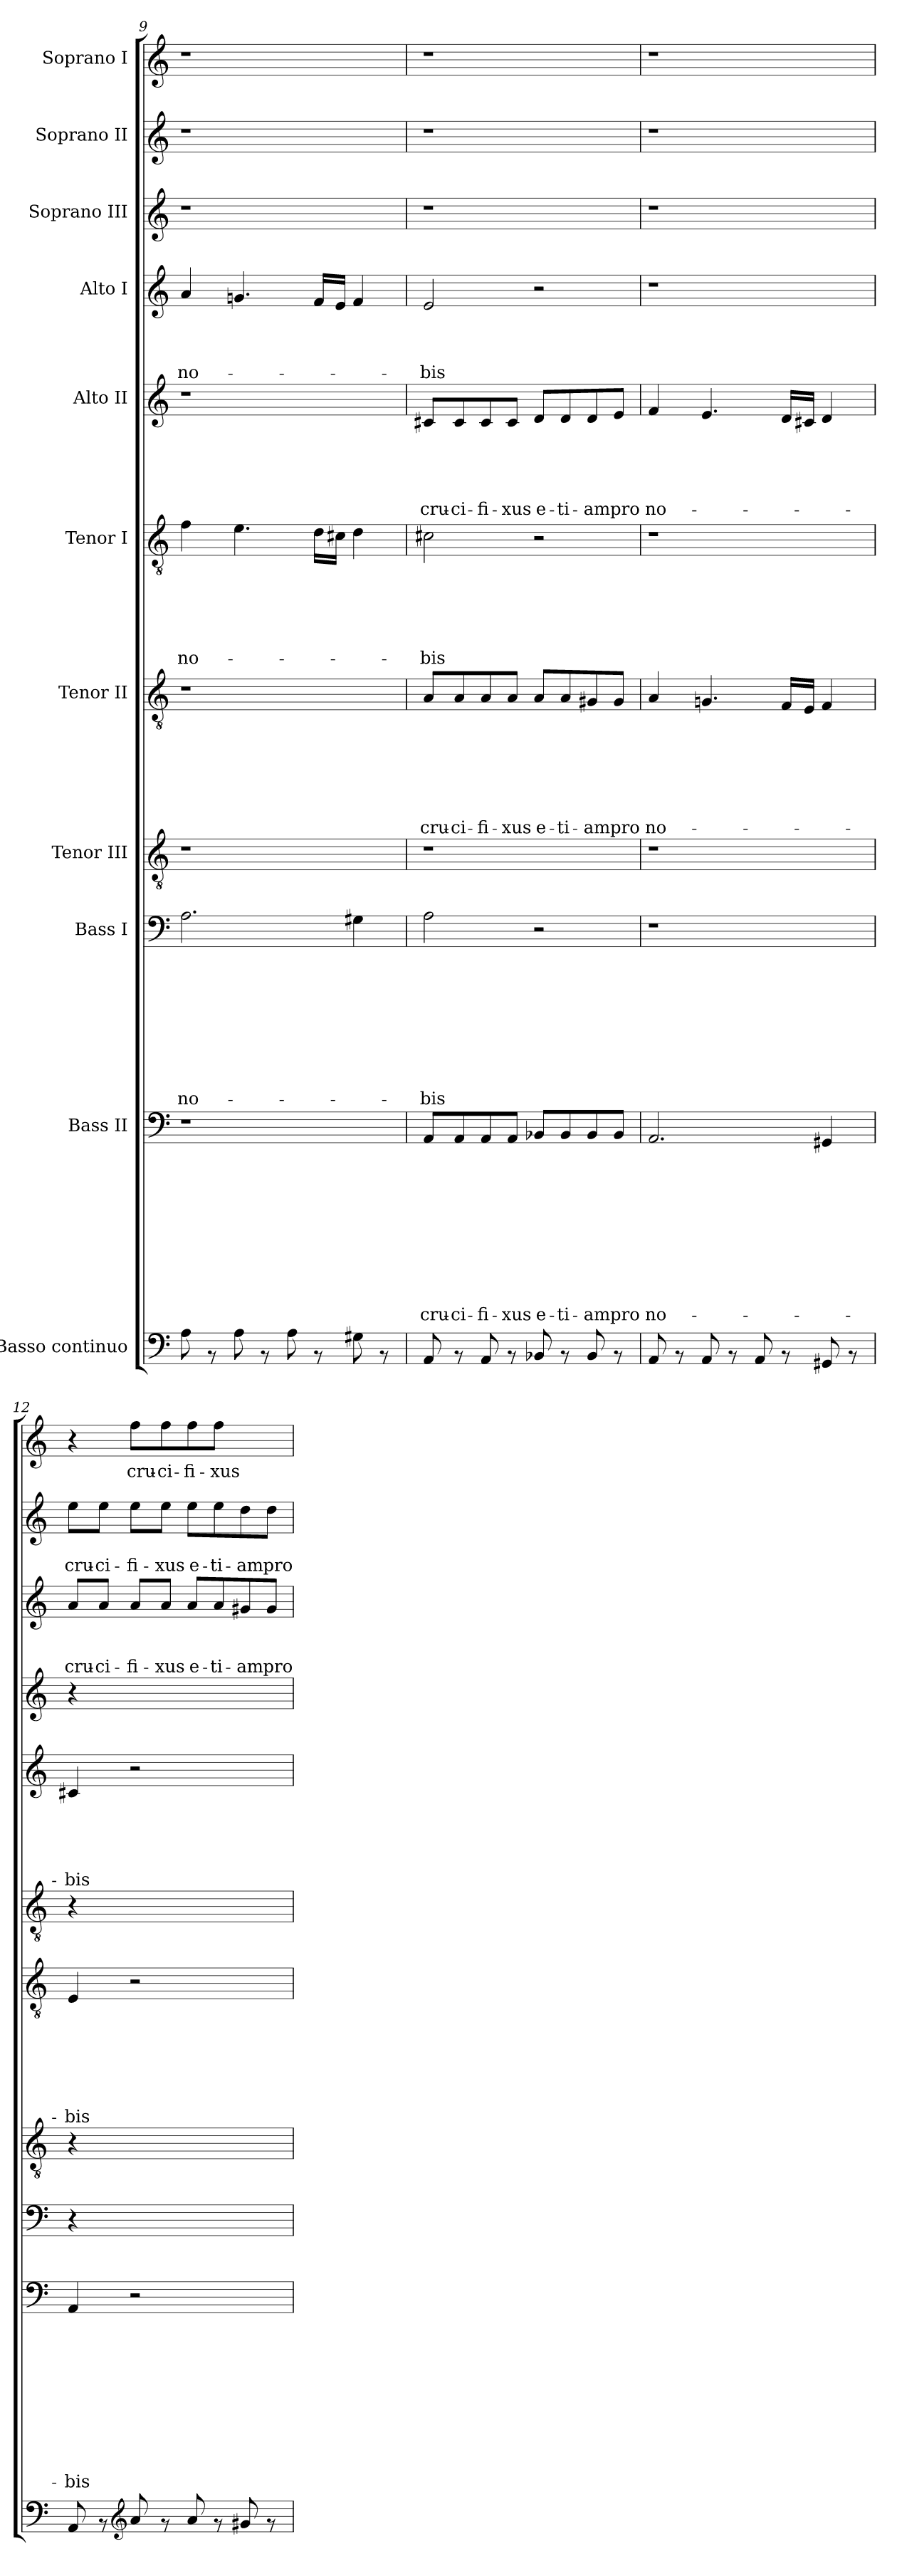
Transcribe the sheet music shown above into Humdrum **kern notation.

**kern	**kern	**text	**text	**text	**text	**text	**text	**text	**text	**text	**text	**kern	**text	**text	**text	**text	**text	**text	**text	**text	**text	**kern	**kern	**text	**text	**text	**text	**text	**text	**text	**kern	**text	**text	**text	**text	**text	**text	**kern	**text	**text	**text	**text	**text	**kern	**text	**text	**text	**text	**kern	**text	**text	**text	**kern	**text	**text	**kern	**text
*part11	*part10	*part10	*part10	*part10	*part10	*part10	*part10	*part10	*part10	*part10	*part10	*part9	*part9	*part9	*part9	*part9	*part9	*part9	*part9	*part9	*part9	*part8	*part7	*part7	*part7	*part7	*part7	*part7	*part7	*part7	*part6	*part6	*part6	*part6	*part6	*part6	*part6	*part5	*part5	*part5	*part5	*part5	*part5	*part4	*part4	*part4	*part4	*part4	*part3	*part3	*part3	*part3	*part2	*part2	*part2	*part1	*part1
*staff11	*staff10	*staff10	*staff10	*staff10	*staff10	*staff10	*staff10	*staff10	*staff10	*staff10	*staff10	*staff9	*staff9	*staff9	*staff9	*staff9	*staff9	*staff9	*staff9	*staff9	*staff9	*staff8	*staff7	*staff7	*staff7	*staff7	*staff7	*staff7	*staff7	*staff7	*staff6	*staff6	*staff6	*staff6	*staff6	*staff6	*staff6	*staff5	*staff5	*staff5	*staff5	*staff5	*staff5	*staff4	*staff4	*staff4	*staff4	*staff4	*staff3	*staff3	*staff3	*staff3	*staff2	*staff2	*staff2	*staff1	*staff1
*I"Basso continuo	*I"Bass II	*	*	*	*	*	*	*	*	*	*	*I"Bass I	*	*	*	*	*	*	*	*	*	*I"Tenor III	*I"Tenor II	*	*	*	*	*	*	*	*I"Tenor I	*	*	*	*	*	*	*I"Alto II	*	*	*	*	*	*I"Alto I	*	*	*	*	*I"Soprano III	*	*	*	*I"Soprano II	*	*	*I"Soprano I	*
*clefF4	*clefF4	*	*	*	*	*	*	*	*	*	*	*clefF4	*	*	*	*	*	*	*	*	*	*clefGv2	*clefGv2	*	*	*	*	*	*	*	*clefGv2	*	*	*	*	*	*	*clefG2	*	*	*	*	*	*clefG2	*	*	*	*	*clefG2	*	*	*	*clefG2	*	*	*clefG2	*
*ITrd7c12	*	*	*	*	*	*	*	*	*	*	*	*	*	*	*	*	*	*	*	*	*	*	*	*	*	*	*	*	*	*	*	*	*	*	*	*	*	*	*	*	*	*	*	*	*	*	*	*	*	*	*	*	*	*	*	*	*
*k[]	*k[]	*	*	*	*	*	*	*	*	*	*	*k[]	*	*	*	*	*	*	*	*	*	*k[]	*k[]	*	*	*	*	*	*	*	*k[]	*	*	*	*	*	*	*k[]	*	*	*	*	*	*k[]	*	*	*	*	*k[]	*	*	*	*k[]	*	*	*k[]	*
*C:	*C:	*	*	*	*	*	*	*	*	*	*	*C:	*	*	*	*	*	*	*	*	*	*C:	*C:	*	*	*	*	*	*	*	*C:	*	*	*	*	*	*	*C:	*	*	*	*	*	*C:	*	*	*	*	*C:	*	*	*	*C:	*	*	*C:	*
=9	=9	=9	=9	=9	=9	=9	=9	=9	=9	=9	=9	=9	=9	=9	=9	=9	=9	=9	=9	=9	=9	=9	=9	=9	=9	=9	=9	=9	=9	=9	=9	=9	=9	=9	=9	=9	=9	=9	=9	=9	=9	=9	=9	=9	=9	=9	=9	=9	=9	=9	=9	=9	=9	=9	=9	=9	=9
!	!	!	!	!	!	!	!	!	!	!	!	!	!	!	!	!	!	!	!	!	!LO:LY:b	!	!	!	!	!	!	!	!	!	!	!	!	!	!	!	!LO:LY:b	!	!	!	!	!	!	!	!	!	!	!LO:LY:b	!	!	!	!	!	!	!	!	!
8AA\	1r	.	.	.	.	.	.	.	.	.	.	2.A\	.	.	.	.	.	.	.	.	no-	1r	1r	.	.	.	.	.	.	.	4f\	.	.	.	.	.	no-	1r	.	.	.	.	.	4a/	.	.	.	no-	1r	.	.	.	1r	.	.	1r	.
8rAA	.	.	.	.	.	.	.	.	.	.	.	.	.	.	.	.	.	.	.	.	.	.	.	.	.	.	.	.	.	.	.	.	.	.	.	.	.	.	.	.	.	.	.	.	.	.	.	.	.	.	.	.	.	.	.	.	.
8AA\	.	.	.	.	.	.	.	.	.	.	.	.	.	.	.	.	.	.	.	.	.	.	.	.	.	.	.	.	.	.	4.e\	.	.	.	.	.	.	.	.	.	.	.	.	4.gn/	.	.	.	.	.	.	.	.	.	.	.	.	.
8rAA	.	.	.	.	.	.	.	.	.	.	.	.	.	.	.	.	.	.	.	.	.	.	.	.	.	.	.	.	.	.	.	.	.	.	.	.	.	.	.	.	.	.	.	.	.	.	.	.	.	.	.	.	.	.	.	.	.
8AA\	.	.	.	.	.	.	.	.	.	.	.	.	.	.	.	.	.	.	.	.	.	.	.	.	.	.	.	.	.	.	.	.	.	.	.	.	.	.	.	.	.	.	.	.	.	.	.	.	.	.	.	.	.	.	.	.	.
8rAA	.	.	.	.	.	.	.	.	.	.	.	.	.	.	.	.	.	.	.	.	.	.	.	.	.	.	.	.	.	.	16d\LL	.	.	.	.	.	.	.	.	.	.	.	.	16f/LL	.	.	.	.	.	.	.	.	.	.	.	.	.
.	.	.	.	.	.	.	.	.	.	.	.	.	.	.	.	.	.	.	.	.	.	.	.	.	.	.	.	.	.	.	16c#X\JJ	.	.	.	.	.	.	.	.	.	.	.	.	16e/JJ	.	.	.	.	.	.	.	.	.	.	.	.	.
8GG#X\	.	.	.	.	.	.	.	.	.	.	.	4G#X\	.	.	.	.	.	.	.	.	.	.	.	.	.	.	.	.	.	.	4d\	.	.	.	.	.	.	.	.	.	.	.	.	4f/	.	.	.	.	.	.	.	.	.	.	.	.	.
8rAA	.	.	.	.	.	.	.	.	.	.	.	.	.	.	.	.	.	.	.	.	.	.	.	.	.	.	.	.	.	.	.	.	.	.	.	.	.	.	.	.	.	.	.	.	.	.	.	.	.	.	.	.	.	.	.	.	.
=10	=10	=10	=10	=10	=10	=10	=10	=10	=10	=10	=10	=10	=10	=10	=10	=10	=10	=10	=10	=10	=10	=10	=10	=10	=10	=10	=10	=10	=10	=10	=10	=10	=10	=10	=10	=10	=10	=10	=10	=10	=10	=10	=10	=10	=10	=10	=10	=10	=10	=10	=10	=10	=10	=10	=10	=10	=10
!	!	!	!	!	!	!	!	!	!	!	!LO:LY:b	!	!	!	!	!	!	!	!	!	!LO:LY:b	!	!	!	!	!	!	!	!	!LO:LY:b	!	!	!	!	!	!	!LO:LY:b	!	!	!	!	!	!LO:LY:b	!	!	!	!	!LO:LY:b	!	!	!	!	!	!	!	!	!
8AAA/	8AA/L	.	.	.	.	.	.	.	.	.	cru-	2A\	.	.	.	.	.	.	.	.	-bis	1r	8A/L	.	.	.	.	.	.	cru-	2c#X\	.	.	.	.	.	-bis	8c#X/L	.	.	.	.	cru-	2e/	.	.	.	-bis	1r	.	.	.	1r	.	.	1r	.
!	!	!	!	!	!	!	!	!	!	!	!LO:LY:b	!	!	!	!	!	!	!	!	!	!	!	!	!	!	!	!	!	!	!LO:LY:b	!	!	!	!	!	!	!	!	!	!	!	!	!LO:LY:b	!	!	!	!	!	!	!	!	!	!	!	!	!	!
8rAA	8AA/	.	.	.	.	.	.	.	.	.	-ci-	.	.	.	.	.	.	.	.	.	.	.	8A/	.	.	.	.	.	.	-ci-	.	.	.	.	.	.	.	8c#/	.	.	.	.	-ci-	.	.	.	.	.	.	.	.	.	.	.	.	.	.
!	!	!	!	!	!	!	!	!	!	!	!LO:LY:b	!	!	!	!	!	!	!	!	!	!	!	!	!	!	!	!	!	!	!LO:LY:b	!	!	!	!	!	!	!	!	!	!	!	!	!LO:LY:b	!	!	!	!	!	!	!	!	!	!	!	!	!	!
8AAA/	8AA/	.	.	.	.	.	.	.	.	.	-fi-	.	.	.	.	.	.	.	.	.	.	.	8A/	.	.	.	.	.	.	-fi-	.	.	.	.	.	.	.	8c#/	.	.	.	.	-fi-	.	.	.	.	.	.	.	.	.	.	.	.	.	.
!	!	!	!	!	!	!	!	!	!	!	!LO:LY:b	!	!	!	!	!	!	!	!	!	!	!	!	!	!	!	!	!	!	!LO:LY:b	!	!	!	!	!	!	!	!	!	!	!	!	!LO:LY:b	!	!	!	!	!	!	!	!	!	!	!	!	!	!
8rAA	8AA/J	.	.	.	.	.	.	.	.	.	-xus	.	.	.	.	.	.	.	.	.	.	.	8A/J	.	.	.	.	.	.	-xus	.	.	.	.	.	.	.	8c#/J	.	.	.	.	-xus	.	.	.	.	.	.	.	.	.	.	.	.	.	.
!	!	!	!	!	!	!	!	!	!	!	!LO:LY:b	!	!	!	!	!	!	!	!	!	!	!	!	!	!	!	!	!	!	!LO:LY:b	!	!	!	!	!	!	!	!	!	!	!	!	!LO:LY:b	!	!	!	!	!	!	!	!	!	!	!	!	!	!
8BBB-X/	8BB-X/L	.	.	.	.	.	.	.	.	.	e-	2r	.	.	.	.	.	.	.	.	.	.	8A/L	.	.	.	.	.	.	e-	2r	.	.	.	.	.	.	8d/L	.	.	.	.	e-	2r	.	.	.	.	.	.	.	.	.	.	.	.	.
!	!	!	!	!	!	!	!	!	!	!	!LO:LY:b	!	!	!	!	!	!	!	!	!	!	!	!	!	!	!	!	!	!	!LO:LY:b	!	!	!	!	!	!	!	!	!	!	!	!	!LO:LY:b	!	!	!	!	!	!	!	!	!	!	!	!	!	!
8rAA	8BB-/	.	.	.	.	.	.	.	.	.	-ti-	.	.	.	.	.	.	.	.	.	.	.	8A/	.	.	.	.	.	.	-ti-	.	.	.	.	.	.	.	8d/	.	.	.	.	-ti-	.	.	.	.	.	.	.	.	.	.	.	.	.	.
!	!	!	!	!	!	!	!	!	!	!	!LO:LY:b	!	!	!	!	!	!	!	!	!	!	!	!	!	!	!	!	!	!	!LO:LY:b	!	!	!	!	!	!	!	!	!	!	!	!	!LO:LY:b	!	!	!	!	!	!	!	!	!	!	!	!	!	!
8BBB-/	8BB-/	.	.	.	.	.	.	.	.	.	-am	.	.	.	.	.	.	.	.	.	.	.	8G#X/	.	.	.	.	.	.	-am	.	.	.	.	.	.	.	8d/	.	.	.	.	-am	.	.	.	.	.	.	.	.	.	.	.	.	.	.
!	!	!	!	!	!	!	!	!	!	!	!LO:LY:b	!	!	!	!	!	!	!	!	!	!	!	!	!	!	!	!	!	!	!LO:LY:b	!	!	!	!	!	!	!	!	!	!	!	!	!LO:LY:b	!	!	!	!	!	!	!	!	!	!	!	!	!	!
8rAA	8BB-/J	.	.	.	.	.	.	.	.	.	pro	.	.	.	.	.	.	.	.	.	.	.	8G#/J	.	.	.	.	.	.	pro	.	.	.	.	.	.	.	8e/J	.	.	.	.	pro	.	.	.	.	.	.	.	.	.	.	.	.	.	.
!!LO:PB:g=z
=11	=11	=11	=11	=11	=11	=11	=11	=11	=11	=11	=11	=11	=11	=11	=11	=11	=11	=11	=11	=11	=11	=11	=11	=11	=11	=11	=11	=11	=11	=11	=11	=11	=11	=11	=11	=11	=11	=11	=11	=11	=11	=11	=11	=11	=11	=11	=11	=11	=11	=11	=11	=11	=11	=11	=11	=11	=11
!	!	!	!	!	!	!	!	!	!	!	!LO:LY:b	!	!	!	!	!	!	!	!	!	!	!	!	!	!	!	!	!	!	!LO:LY:b	!	!	!	!	!	!	!	!	!	!	!	!	!LO:LY:b	!	!	!	!	!	!	!	!	!	!	!	!	!	!
8AAA/	2.AA/	.	.	.	.	.	.	.	.	.	no-	1r	.	.	.	.	.	.	.	.	.	1r	4A/	.	.	.	.	.	.	no-	1r	.	.	.	.	.	.	4f/	.	.	.	.	no-	1r	.	.	.	.	1r	.	.	.	1r	.	.	1r	.
8rAA	.	.	.	.	.	.	.	.	.	.	.	.	.	.	.	.	.	.	.	.	.	.	.	.	.	.	.	.	.	.	.	.	.	.	.	.	.	.	.	.	.	.	.	.	.	.	.	.	.	.	.	.	.	.	.	.	.
8AAA/	.	.	.	.	.	.	.	.	.	.	.	.	.	.	.	.	.	.	.	.	.	.	4.Gn/	.	.	.	.	.	.	.	.	.	.	.	.	.	.	4.e/	.	.	.	.	.	.	.	.	.	.	.	.	.	.	.	.	.	.	.
8rAA	.	.	.	.	.	.	.	.	.	.	.	.	.	.	.	.	.	.	.	.	.	.	.	.	.	.	.	.	.	.	.	.	.	.	.	.	.	.	.	.	.	.	.	.	.	.	.	.	.	.	.	.	.	.	.	.	.
8AAA/	.	.	.	.	.	.	.	.	.	.	.	.	.	.	.	.	.	.	.	.	.	.	.	.	.	.	.	.	.	.	.	.	.	.	.	.	.	.	.	.	.	.	.	.	.	.	.	.	.	.	.	.	.	.	.	.	.
8rAA	.	.	.	.	.	.	.	.	.	.	.	.	.	.	.	.	.	.	.	.	.	.	16F/LL	.	.	.	.	.	.	.	.	.	.	.	.	.	.	16d/LL	.	.	.	.	.	.	.	.	.	.	.	.	.	.	.	.	.	.	.
.	.	.	.	.	.	.	.	.	.	.	.	.	.	.	.	.	.	.	.	.	.	.	16E/JJ	.	.	.	.	.	.	.	.	.	.	.	.	.	.	16c#X/JJ	.	.	.	.	.	.	.	.	.	.	.	.	.	.	.	.	.	.	.
8GGG#X/	4GG#X/	.	.	.	.	.	.	.	.	.	.	.	.	.	.	.	.	.	.	.	.	.	4F/	.	.	.	.	.	.	.	.	.	.	.	.	.	.	4d/	.	.	.	.	.	.	.	.	.	.	.	.	.	.	.	.	.	.	.
8rAA	.	.	.	.	.	.	.	.	.	.	.	.	.	.	.	.	.	.	.	.	.	.	.	.	.	.	.	.	.	.	.	.	.	.	.	.	.	.	.	.	.	.	.	.	.	.	.	.	.	.	.	.	.	.	.	.	.
=12	=12	=12	=12	=12	=12	=12	=12	=12	=12	=12	=12	=12	=12	=12	=12	=12	=12	=12	=12	=12	=12	=12	=12	=12	=12	=12	=12	=12	=12	=12	=12	=12	=12	=12	=12	=12	=12	=12	=12	=12	=12	=12	=12	=12	=12	=12	=12	=12	=12	=12	=12	=12	=12	=12	=12	=12	=12
!	!	!	!	!	!	!	!	!	!	!	!LO:LY:b	!	!	!	!	!	!	!	!	!	!	!	!	!	!	!	!	!	!	!LO:LY:b	!	!	!	!	!	!	!	!	!	!	!	!	!LO:LY:b	!	!	!	!	!	!	!	!	!LO:LY:b	!	!	!LO:LY:b	!	!
8AAA/	4AA/	.	.	.	.	.	.	.	.	.	-bis	4r	.	.	.	.	.	.	.	.	.	4r	4E/	.	.	.	.	.	.	-bis	4r	.	.	.	.	.	.	4c#X/	.	.	.	.	-bis	4r	.	.	.	.	8a/L	.	.	cru-	8ee\L	.	cru-	4r	.
!	!	!	!	!	!	!	!	!	!	!	!	!	!	!	!	!	!	!	!	!	!	!	!	!	!	!	!	!	!	!	!	!	!	!	!	!	!	!	!	!	!	!	!	!	!	!	!	!	!	!	!	!LO:LY:b	!	!	!LO:LY:b	!	!
8rAA	.	.	.	.	.	.	.	.	.	.	.	.	.	.	.	.	.	.	.	.	.	.	.	.	.	.	.	.	.	.	.	.	.	.	.	.	.	.	.	.	.	.	.	.	.	.	.	.	8a/J	.	.	-ci-	8ee\J	.	-ci-	.	.
*clefG2	*	*	*	*	*	*	*	*	*	*	*	*	*	*	*	*	*	*	*	*	*	*	*	*	*	*	*	*	*	*	*	*	*	*	*	*	*	*	*	*	*	*	*	*	*	*	*	*	*	*	*	*	*	*	*	*	*
!	!	!	!	!	!	!	!	!	!	!	!	!	!	!	!	!	!	!	!	!	!	!	!	!	!	!	!	!	!	!	!	!	!	!	!	!	!	!	!	!	!	!	!	!	!	!	!	!	!	!	!	!LO:LY:b	!	!	!LO:LY:b	!	!LO:LY:b
8A/	2r	.	.	.	.	.	.	.	.	.	.	2.ryy	.	.	.	.	.	.	.	.	.	2.ryy	2r	.	.	.	.	.	.	.	2.ryy	.	.	.	.	.	.	2r	.	.	.	.	.	2.ryy	.	.	.	.	8a/L	.	.	-fi-	8ee\L	.	-fi-	8ff\L	cru-
!	!	!	!	!	!	!	!	!	!	!	!	!	!	!	!	!	!	!	!	!	!	!	!	!	!	!	!	!	!	!	!	!	!	!	!	!	!	!	!	!	!	!	!	!	!	!	!	!	!	!	!	!LO:LY:b	!	!	!LO:LY:b	!	!LO:LY:b
8rf	.	.	.	.	.	.	.	.	.	.	.	.	.	.	.	.	.	.	.	.	.	.	.	.	.	.	.	.	.	.	.	.	.	.	.	.	.	.	.	.	.	.	.	.	.	.	.	.	8a/J	.	.	-xus	8ee\J	.	-xus	8ff\	-ci-
!	!	!	!	!	!	!	!	!	!	!	!	!	!	!	!	!	!	!	!	!	!	!	!	!	!	!	!	!	!	!	!	!	!	!	!	!	!	!	!	!	!	!	!	!	!	!	!	!	!	!	!	!LO:LY:b	!	!	!LO:LY:b	!	!LO:LY:b
8A/	.	.	.	.	.	.	.	.	.	.	.	.	.	.	.	.	.	.	.	.	.	.	.	.	.	.	.	.	.	.	.	.	.	.	.	.	.	.	.	.	.	.	.	.	.	.	.	.	8a/L	.	.	e-	8ee\L	.	e-	8ff\	-fi-
!	!	!	!	!	!	!	!	!	!	!	!	!	!	!	!	!	!	!	!	!	!	!	!	!	!	!	!	!	!	!	!	!	!	!	!	!	!	!	!	!	!	!	!	!	!	!	!	!	!	!	!	!LO:LY:b	!	!	!LO:LY:b	!	!LO:LY:b
8rf	.	.	.	.	.	.	.	.	.	.	.	.	.	.	.	.	.	.	.	.	.	.	.	.	.	.	.	.	.	.	.	.	.	.	.	.	.	.	.	.	.	.	.	.	.	.	.	.	8a/	.	.	-ti-	8ee\	.	-ti-	8ff\J	-xus
!	!	!	!	!	!	!	!	!	!	!	!	!	!	!	!	!	!	!	!	!	!	!	!	!	!	!	!	!	!	!	!	!	!	!	!	!	!	!	!	!	!	!	!	!	!	!	!	!	!	!	!	!LO:LY:b	!	!	!LO:LY:b	!	!
8G#X/	4ryy	.	.	.	.	.	.	.	.	.	.	.	.	.	.	.	.	.	.	.	.	.	4ryy	.	.	.	.	.	.	.	.	.	.	.	.	.	.	4ryy	.	.	.	.	.	.	.	.	.	.	8g#X/	.	.	-am	8dd\	.	-am	4ryy	.
!	!	!	!	!	!	!	!	!	!	!	!	!	!	!	!	!	!	!	!	!	!	!	!	!	!	!	!	!	!	!	!	!	!	!	!	!	!	!	!	!	!	!	!	!	!	!	!	!	!	!	!	!LO:LY:b	!	!	!LO:LY:b	!	!
8rf	.	.	.	.	.	.	.	.	.	.	.	.	.	.	.	.	.	.	.	.	.	.	.	.	.	.	.	.	.	.	.	.	.	.	.	.	.	.	.	.	.	.	.	.	.	.	.	.	8g#/J	.	.	pro	8dd\J	.	pro	.	.
=	=	=	=	=	=	=	=	=	=	=	=	=	=	=	=	=	=	=	=	=	=	=	=	=	=	=	=	=	=	=	=	=	=	=	=	=	=	=	=	=	=	=	=	=	=	=	=	=	=	=	=	=	=	=	=	=	=
*-	*-	*-	*-	*-	*-	*-	*-	*-	*-	*-	*-	*-	*-	*-	*-	*-	*-	*-	*-	*-	*-	*-	*-	*-	*-	*-	*-	*-	*-	*-	*-	*-	*-	*-	*-	*-	*-	*-	*-	*-	*-	*-	*-	*-	*-	*-	*-	*-	*-	*-	*-	*-	*-	*-	*-	*-	*-
